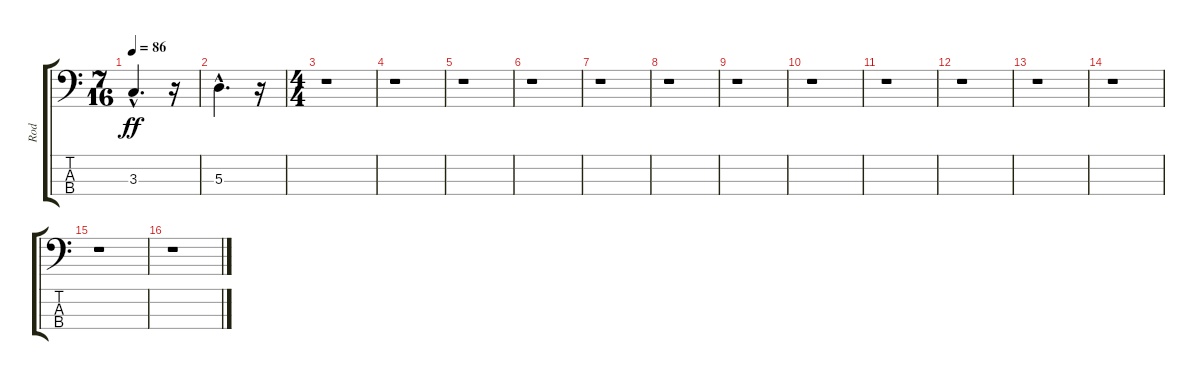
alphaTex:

\track ("Rod" "Rod") {instrument electricbasspick}
\staff {score tabs}
\tuning (G2 D2 A1 E1) {hide}
\ts (7 16)
\tempo 86
\clef f4
\ks c
3.3{hac}.4{d dy ff} r.16 |
5.3{hac}.4{d} r.16 |
\ts (4 4)
r.1 |
r.1 |
r.1 |
r.1 |
r.1 |
r.1 |
r.1 |
r.1 |
r.1 |
r.1 |
r.1 |
r.1 |
r.1 |
r.1
